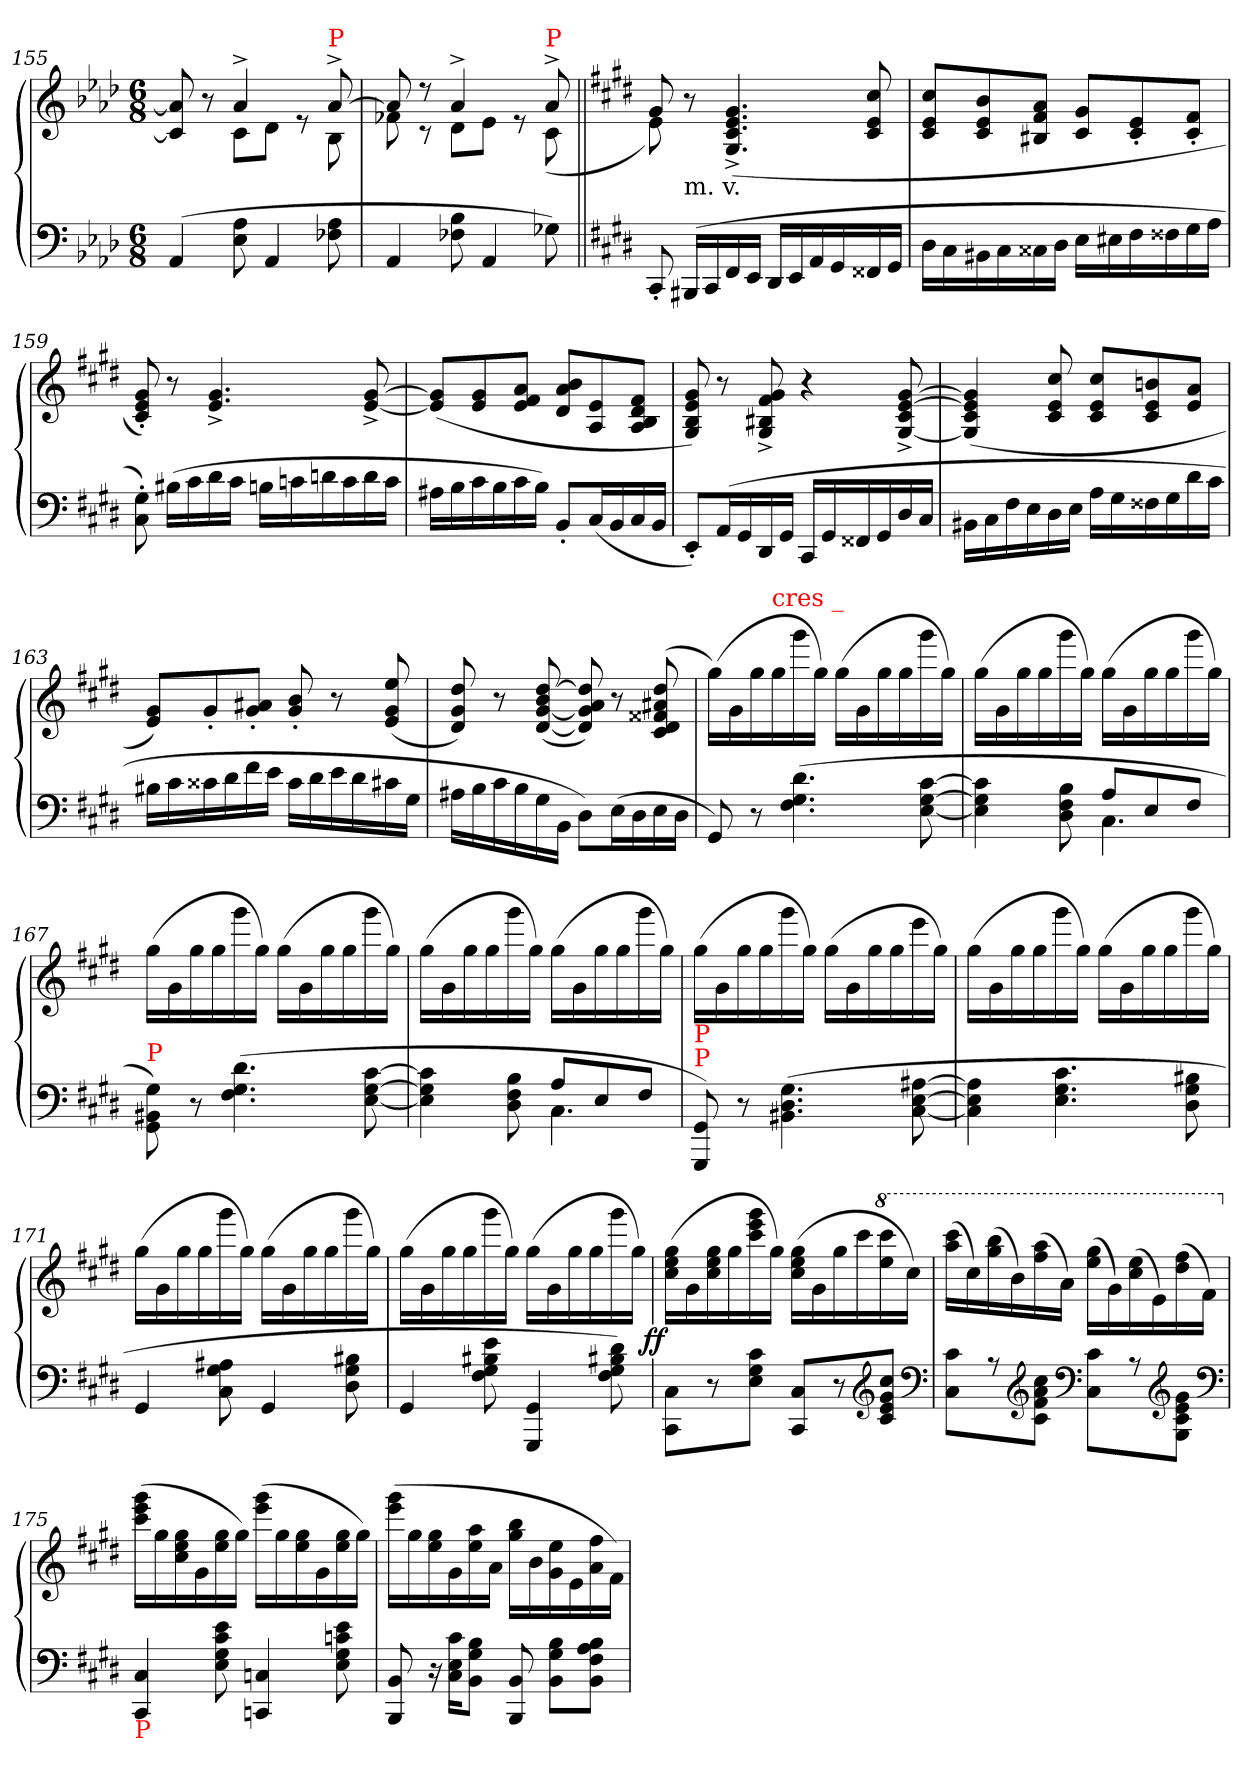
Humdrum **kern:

**kern	**kern	**dynam
*part1	*part1	*part1
*staff2	*staff1	*staff1/2
*clefF4	*clefG2	*
*k[b-e-a-d-]	*k[b-e-a-d-]	*
*A-:	*A-:	*
*M6/8	*M6/8	*
=155	=155	=155
*	*^	*
(>4AA-	8a-] 8c]	4ryy	.
.	8r	.	.
8A- 8E-	4a-^>	8cL	.
4AA-	.	8d-J	.
.	8ryy	8re	.
!	!LO:TX:a:color=red:t=P	!	!
8A- 8F-X	[8a-^>	8B-	.
=156	=156	=156	=156
4AA-	8a-]	8f-X	.
.	8r	8r	.
8B- 8F-X	4a-^>	8d-L	.
4AA-	.	8e-J	.
.	8ryy	8re	.
!	!LO:TX:a:color=red:t=P	!	!
8G-X)	8a-^>	(>8c	.
=157||	=157||	=157||	=157||
*k[f#c#g#d#]	*k[f#c#g#d#]	*	*
8CC#'<	8g#	8e)	.
!	!LO:TX:b:t=m. v.	!	!
(>16BBB#XLL	8r	4ryy	.
16CC#	.	.	.
16FF#	(>4.g#^> 4.e^> 4.c#^> 4.G#^>	.	.
16EEJJ	.	.	.
16DD#LL	.	4.ryy	.
16EE	.	.	.
16AA	.	.	.
16GG#	.	.	.
16FF##X	8cc# 8e 8c#	.	.
16GG#JJ	.	.	.
*	*v	*v	*
=158	=158	=158
16D#\LL	8cc# 8e 8c#L	.
16C#	.	.
16BB#X	8b 8e 8c#	.
16C#	.	.
16C##X	8a 8f# 8B#XJ	.
16D#JJ	.	.
16ELL	8g# 8c#L	.
16E#X	.	.
16F#	8e'< 8c#'<	.
16F##X	.	.
16G#	8f#'< 8c#'<J	.
16AJJ	.	.
=159	=159	=159
8G#'> 8C#'>)	8g#'< 8e'< 8c#'<)	.
(>16B#XLL	8r	.
16c#	.	.
16d#	4.g#^> 4.e^>	.
16c#JJ	.	.
16BnLL	.	.
16cn	.	.
16dn	.	.
16c	.	.
16d	[8g#^> [8e^>	.
16cJJ	.	.
=160	=160	=160
16A#XLL	(>8g#] 8e]L	.
16B	.	.
16c#	8g# 8e	.
16B	.	.
16c#	8a 8f# 8eJ	.
16BJJ)	.	.
8BB'<L	8b 8a 8d#L	.
(<16C#L	8e 8A	.
16BB	.	.
16C#	8f# 8d# 8B 8AJ	.
16BBJJ	.	.
=161	=161	=161
8EE'<L)	8g# 8e 8B 8G#)	.
(>16AAL	8r	.
16GG#	.	.
16DD#	8g#^> 8f#^> 8B#X^> 8G#^>	.
16GG#JJ	.	.
16CC#LL	4r	.
16GG#	.	.
16FF##X	.	.
16GG#	.	.
16D#	[8g#^> [8e^> 8c#^> [8G#^>	.
16C#JJ	.	.
=162	=162	=162
16BB#XLL	(>4g#] 4e] 4c# 4G#]	.
16C#	.	.
16F#	.	.
16E	.	.
16D#	8cc# 8e 8c#	.
16EJJ	.	.
16ALL	8cc# 8e 8c#L	.
16G#	.	.
16F##X	8bn 8e 8c#	.
16G#	.	.
16d#	8a 8eJ	.
16c#JJ	.	.
=163	=163	=163
16B#XLL	8g# 8eL)	.
16c#	.	.
16c##X	8g#'<	.
16d#	.	.
16f#	8a#X'< 8g#'<J	.
16eJJ	.	.
16c##LL	8b'< 8g#'<	.
16d#	.	.
16e	8r	.
16d#	.	.
16c#X	(<8ee 8g# 8e	.
16G#JJ	.	.
=164	=164	=164
16A#XLL	8dd# 8g# 8d#)	.
16B	.	.
16c#	8r	.
16B	.	.
16G#	(>[8dd# 8b [8g# [8d#	.
16BBJJ	.	.
8D#L)	8dd#] 8a 8g#] 8d#])	.
(>16EL	8r	.
16D#	.	.
16E	(>8dd# 8a#X 8f##X 8d# 8c#	.
16D#JJ	.	.
=165	=165	=165
8GG#)	(>16gg#LL)	.
.	16g#	.
8r	16gg#	.
!	!LO:TX:a:color=red:t=cres _	!
.	16gg#	.
(>4.d# 4.G# 4.F#	16ggg#	.
.	16gg#JJ)	.
.	(>16gg#LL	.
.	16g#	.
.	16gg#	.
.	16gg#	.
[8c# [8G# [8E	16ggg#	.
.	16gg#JJ)	.
=166	=166	=166
*^	*	*
4.ryy	4c#] 4G#] 4E]	(>16gg#LL	.
.	.	16g#	.
.	.	16gg#	.
.	.	16gg#	.
.	8B 8F# 8D#	16ggg#	.
.	.	16gg#JJ)	.
8AL	4.C#	(>16gg#LL	.
.	.	16g#	.
8E	.	16gg#	.
.	.	16gg#	.
8F#J	.	16ggg#	.
.	.	16gg#JJ)	.
*v	*v	*	*
=167	=167	=167
!LO:TX:a:color=red:t=P	!	!
8G#\ 8BB#X\ 8GG#\)	(>16gg#LL	.
.	16g#	.
8r	16gg#	.
.	16gg#	.
(>4.d# 4.G# 4.F#	16ggg#	.
.	16gg#JJ)	.
.	(>16gg#LL	.
.	16g#	.
.	16gg#	.
.	16gg#	.
[8c# [8G# [8E	16ggg#	.
.	16gg#JJ)	.
=168	=168	=168
*^	*	*
4.ryy	4c#] 4G#] 4E]	(>16gg#LL	.
.	.	16g#	.
.	.	16gg#	.
.	.	16gg#	.
.	8B 8F# 8D#	16ggg#	.
.	.	16gg#JJ)	.
8AL	4.C#	(>16gg#LL	.
.	.	16g#	.
8E	.	16gg#	.
.	.	16gg#	.
8F#J	.	16ggg#	.
.	.	16gg#JJ)	.
*v	*v	*	*
=169	=169	=169
!LO:TX:a:color=red:t=P	!	!
!LO:TX:a:color=red:t=P	!	!
8GG# 8GGG#)	(>16gg#LL	.
.	16g#	.
8r	16gg#	.
.	16gg#	.
(>4.G# 4.D# 4.BB#X	16ggg#	.
.	16gg#JJ)	.
.	(>16gg#LL	.
.	16g#	.
.	16gg#	.
.	16gg#	.
[8A#X [8E [8C#	16eee	.
.	16gg#JJ)	.
=170	=170	=170
4A#] 4E] 4C#]	(>16gg#LL	.
.	16g#	.
.	16gg#	.
.	16gg#	.
4.c# 4.G# 4.E	16ggg#	.
.	16gg#JJ)	.
.	(>16gg#LL	.
.	16g#	.
.	16gg#	.
.	16gg#	.
8B#X 8G# 8D#	16ggg#	.
.	16gg#JJ)	.
=171	=171	=171
4GG#	(>16gg#LL	.
.	16g#	.
.	16gg#	.
.	16gg#	.
8A#X 8G# 8C#	16ggg#	.
.	16gg#JJ)	.
4GG#	(>16gg#LL	.
.	16g#	.
.	16gg#	.
.	16gg#	.
8B#X 8G# 8D#	16ggg#	.
.	16gg#JJ)	.
=172	=172	=172
4GG#	(>16gg#LL	.
.	16g#	.
.	16gg#	.
.	16gg#	.
8e 8B#X 8G# 8F#	16ggg#	.
.	16gg#JJ)	.
4GG# 4GGG#	(>16gg#LL	.
.	16g#	.
.	16gg#	.
.	16gg#	.
8d# 8B#X 8G# 8F#)	16ggg#	.
.	16gg#JJ)	.
=173	=173	=173
!	!	!LO:DY:rj
8C#\ 8CC#\L	(>16gg# 16ee 16cc#LL	ff
.	16g#	.
8r	16gg# 16ee 16cc#	.
.	16gg#	.
8c# 8G# 8EJ	16ggg# 16eee 16ccc#	.
.	16gg#JJ)	.
8C# 8CC#L	(>16gg# 16ee 16cc#LL	.
.	16g#	.
8r	16gg#	.
.	16ccc#	.
*clefG2	*	*
*	*8va	*
8cc# 8g# 8e 8c#J	16cccc# 16eee	.
.	16ccc#JJ)	.
*clefF4	*	*
=174	=174	=174
8c# 8C#L	(>16cccc# 16aaaLL	.
.	16ccc#)	.
8r	(>16bbb 16ggg#	.
.	16bb)	.
*clefG2	*	*
8cc# 8a 8f# 8c#J	(>16aaa 16fff#	.
.	16aaJJ)	.
*clefF4	*	*
8c#\ 8C#\L	(>16ggg# 16eeeLL	.
.	16gg#)	.
8r	(>16eee 16ccc#	.
.	16ee)	.
*clefG2	*	*
8g# 8e 8c# 8G#J	(>16fff# 16ddd#	.
.	16ff#JJ)	.
*clefF4	*	*
=175	=175	=175
*	*X8va	*
!LO:TX:b:color=red:t=P	!	!
4C# 4CC#	(>16ggg# 16eee 16ccc#LL	.
.	16gg#	.
.	16gg# 16ee 16cc#	.
.	16g#	.
8e 8c# 8G# 8E	16gg# 16ee	.
.	16gg#JJ)	.
4Cn 4CCn	(>16ggg# 16eeeLL	.
.	16gg#	.
.	16gg# 16ee	.
.	16g#	.
8e 8cn 8G# 8E	16gg# 16ee	.
.	16gg#JJ)	.
=176	=176	=176
8BB 8BBB	(>16ggg# 16eeeLL	.
.	16gg#	.
16r	16gg# 16ee	.
16c# 16E 16C#KL	16g#	.
8B 8G# 8BBJ	16aa 16ee	.
.	16aJJ	.
8BB 8BBB	16bb 16gg#LL	.
.	16b	.
8B 8G# 8BBL	16ee 16g#	.
.	16e	.
8B 8A 8F# 8BBJ	16ff# 16a	.
.	16f#JJ)	.
=	=	=
*-	*-	*-
